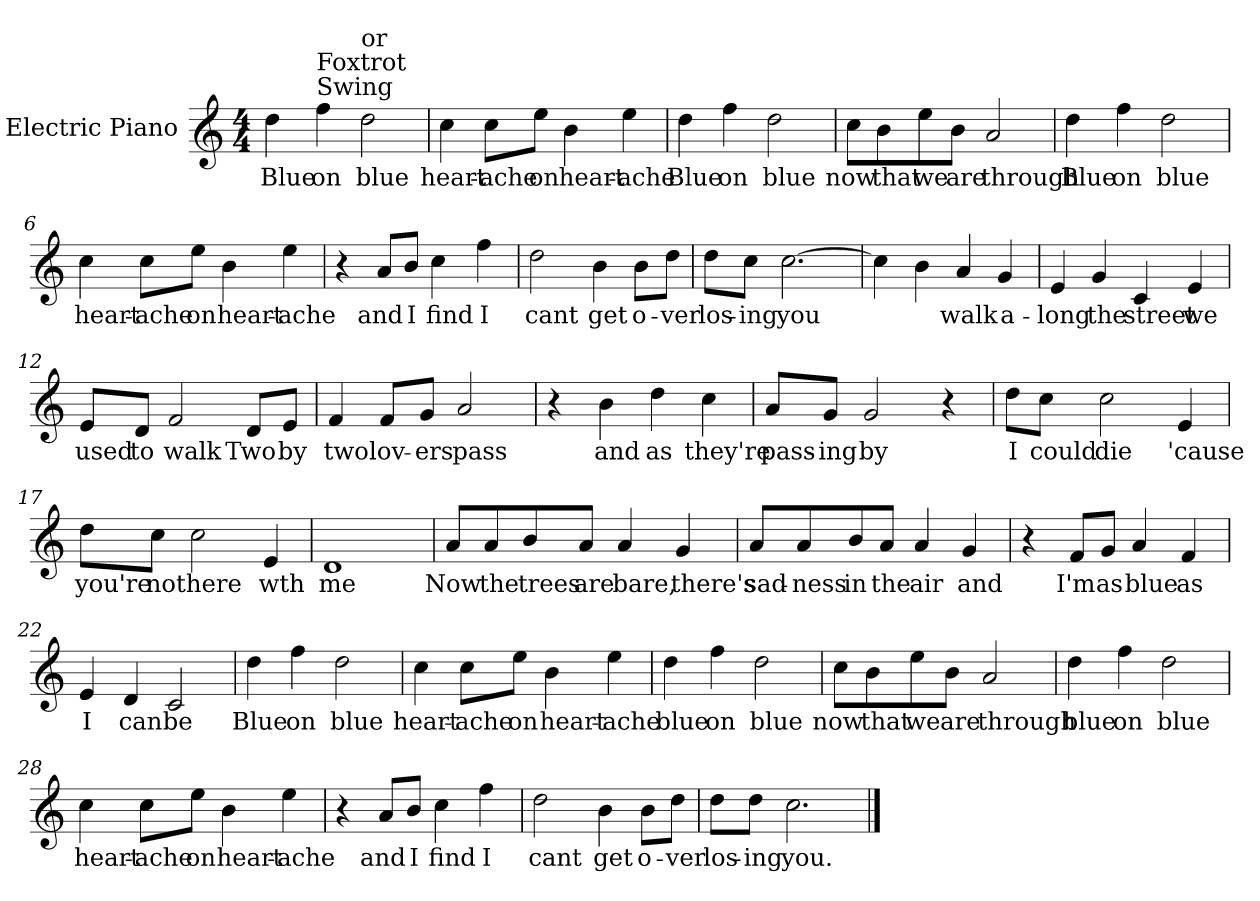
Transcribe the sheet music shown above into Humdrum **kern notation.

**kern	**text
*part1	*part1
*staff1	*staff1
*I"Electric Piano	*
*I'E.Pno	*
*clefG2	*
*k[]	*
*C:	*
*M4/4	*
=1	=1
4dd\	Blue
!LO:TX:a:t=Swing	!
!LO:TX:a:t=Foxtrot	!
4ff\	on
!LO:TX:a:t=or	!
2dd\	blue
=2	=2
4cc\	heart-
8cc\L	-ache
8ee\J	on
4b\	heart-
4ee\	-ache
=3	=3
4dd\	Blue
4ff\	on
2dd\	blue
!!LO:LB:g=z
=4	=4
8cc\L	now
8b\	that
8ee\	we
8b\J	are
2a/	through
=5	=5
4dd\	Blue
4ff\	on
2dd\	blue
=6	=6
4cc\	heart-
8cc\L	-ache
8ee\J	on
4b\	heart-
4ee\	-ache
!!LO:LB:g=z
=7	=7
4r	.
8a/L	and
8b/J	I
4cc\	find
4ff\	I
=8	=8
2dd\	cant
4b\	get
8b\L	o-
8dd\J	-ver
=9	=9
8dd\L	los-
8cc\J	-ing
[2.cc\	you
=10	=10
4cc\]	.
4b\	.
4a/	walk
4g/	a-
=11	=11
4e/	-long
4g/	the
4c/	street
4e/	we
!!LO:LB:g=z
=12	=12
8e/L	used
8d/J	to
2f/	walk
8d/L	Two
8e/J	by
=13	=13
4f/	two
8f/L	lov-
8g/J	-ers
2a/	pass
=14	=14
4r	.
4b\	and
4dd\	as
4cc\	they're
=15	=15
8a/L	pass-
8g/J	-ing
2g/	by
4r	.
!!LO:LB:g=z
=16	=16
8dd\L	I
8cc\J	could
2cc\	die
4e/	'cause
=17	=17
8dd\L	you're
8cc\J	not
2cc\	here
4e/	wth
=18	=18
1d	me
=19	=19
8a/L	Now
8a/	the
8b/	trees
8a/J	are
4a/	bare,
4g/	there's
!!LO:LB:g=z
=20	=20
8a/L	sad-
8a/	-ness
8b/	in
8a/J	the
4a/	air
4g/	and
=21	=21
4r	.
8f/L	I'm
8g/J	as
4a/	blue
4f/	as
=22	=22
4e/	I
4d/	can
2c/	be
=23	=23
4dd\	Blue
4ff\	on
2dd\	blue
!!LO:LB:g=z
=24	=24
4cc\	heart-
8cc\L	-ache
8ee\J	on
4b\	heart-
4ee\	-ache
=25	=25
4dd\	blue
4ff\	on
2dd\	blue
=26	=26
8cc\L	now
8b\	that
8ee\	we
8b\J	are
2a/	through
=27	=27
4dd\	blue
4ff\	on
2dd\	blue
!!LO:LB:g=z
=28	=28
4cc\	heart-
8cc\L	-ache
8ee\J	on
4b\	heart-
4ee\	-ache
=29	=29
4r	.
8a/L	and
8b/J	I
4cc\	find
4ff\	I
=30	=30
2dd\	cant
4b\	get
8b\L	o-
8dd\J	-ver
=31	=31
8dd\L	los-
8dd\J	-ing
2.cc\	you.
==	==
*-	*-
